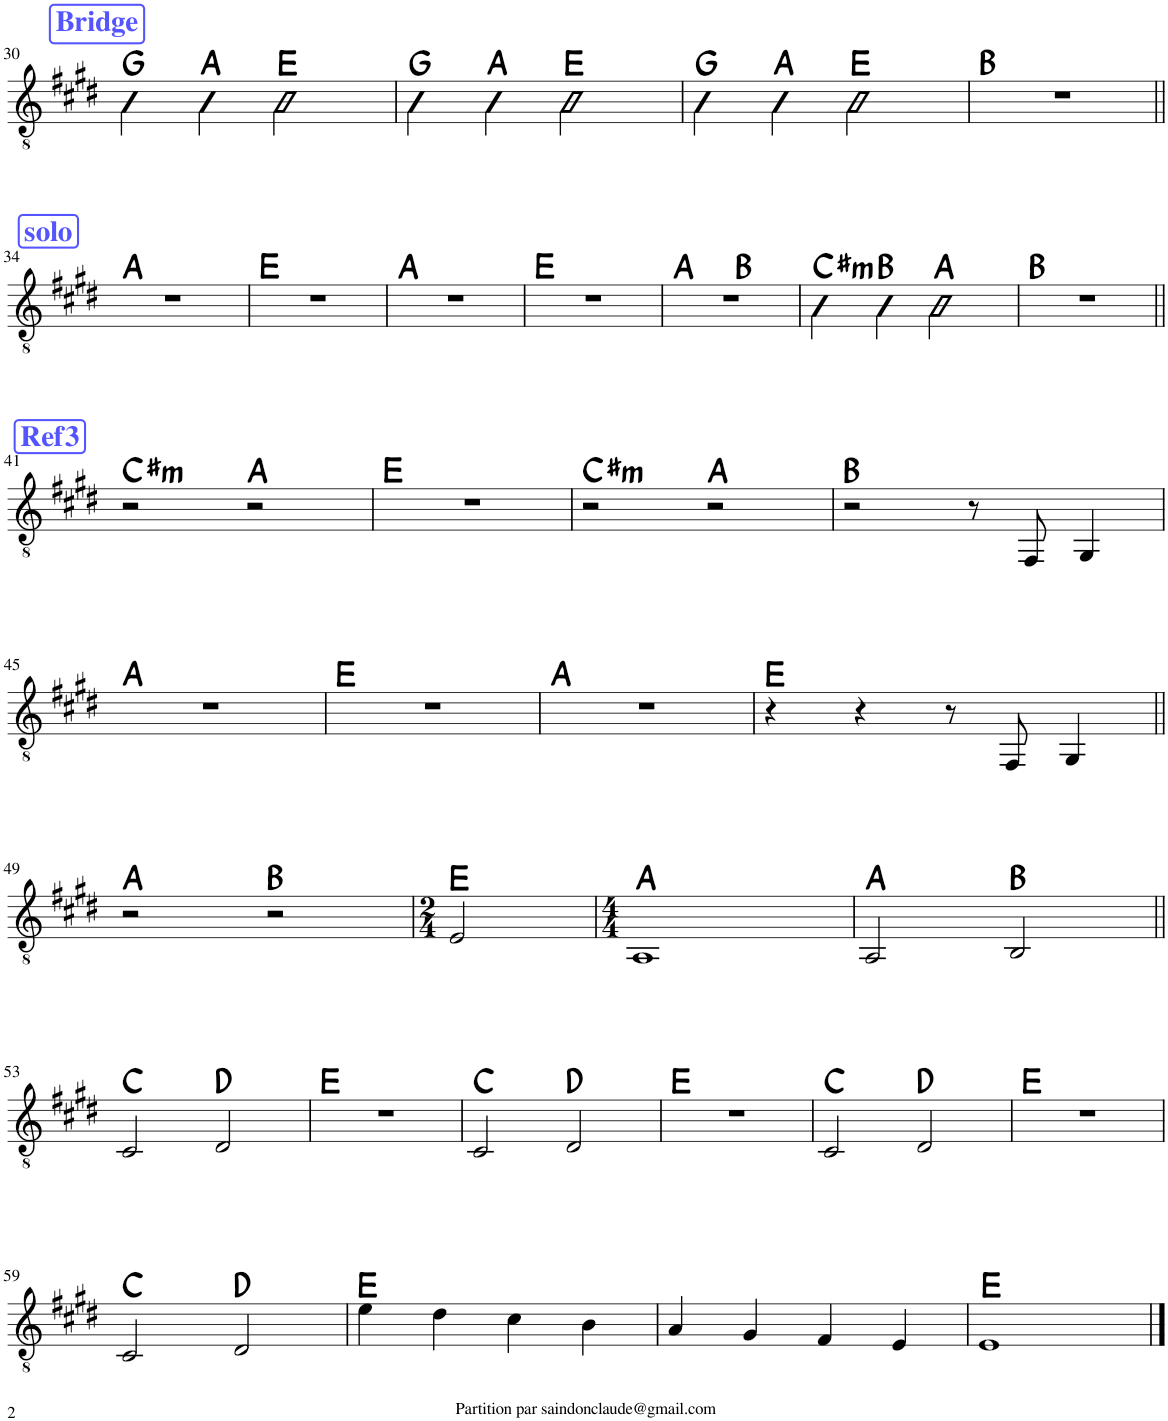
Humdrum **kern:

**kern	**harte
*part1	*part1
*staff1	*
*I"Classical Guitar	*
*I'Guit.	*
!!LO:PB:g=z
*clefGv2	*
*k[f#c#g#d#]	*
*M4/4	*
!!LO:REH:place=s1:a:B:cj:color=#5555FF:fs=14:t=Bridge
=30	=30
4G#\	G:maj
4A\	A:maj
2E\	E:maj
=31	=31
4G#\	G:maj
4A\	A:maj
2E\	E:maj
=32	=32
4G#\	G:maj
4A\	A:maj
2E\	E:maj
=33	=33
1r	B:maj
!!LO:LB:g=z
!!LO:REH:place=s1:a:B:cj:color=#5555FF:fs=14:t=solo
=34||	=34||
1r	A:maj
=35	=35
1r	E:maj
=36	=36
1r	A:maj
=37	=37
1r	E:maj
=38	=38
*^	*
1r	2ryy	A:maj
.	2ryy	B:maj
=39	=39	=39
!	!	!LO:H:kt=m
*v	*v	*
4C#\	C#:min
4BB\	B:maj
2AA\	A:maj
=40	=40
1r	B:maj
!!LO:LB:g=z
!!LO:REH:place=s1:a:B:cj:color=#5555FF:fs=14:t=Ref3
=41||	=41||
!	!LO:H:kt=m
2r	C#:min
2r	A:maj
=42	=42
1r	E:maj
=43	=43
!	!LO:H:kt=m
2r	C#:min
2r	A:maj
=44	=44
2r	B:maj
8r	.
8FF#/	.
4GG#/	.
!!LO:LB:g=z
=45	=45
1r	A:maj
=46	=46
1r	E:maj
=47	=47
1r	A:maj
=48	=48
4r	E:maj
4r	.
8r	.
8FF#/	.
4GG#/	.
!!LO:LB:g=z
=49||	=49||
2r	A:maj
2r	B:maj
=50	=50
*M2/4	*
2E/	E:maj
=51	=51
*M4/4	*
1AA	A:maj
=52	=52
2AA/	A:maj
2BB/	B:maj
!!LO:LB:g=z
=53||	=53||
2C#/	C:maj
2D#/	D:maj
=54	=54
1r	E:maj
=55	=55
2C#/	C:maj
2D#/	D:maj
=56	=56
1r	E:maj
=57	=57
2C#/	C:maj
2D#/	D:maj
=58	=58
1r	E:maj
!!LO:LB:g=z
=59	=59
2C#/	C:maj
2D#/	D:maj
=60	=60
4e\	E:maj
4d#\	.
4c#\	.
4B\	.
=61	=61
4A/	.
4G#/	.
4F#/	.
4E/	.
=62	=62
1E	E:maj
==	==
*-	*-
